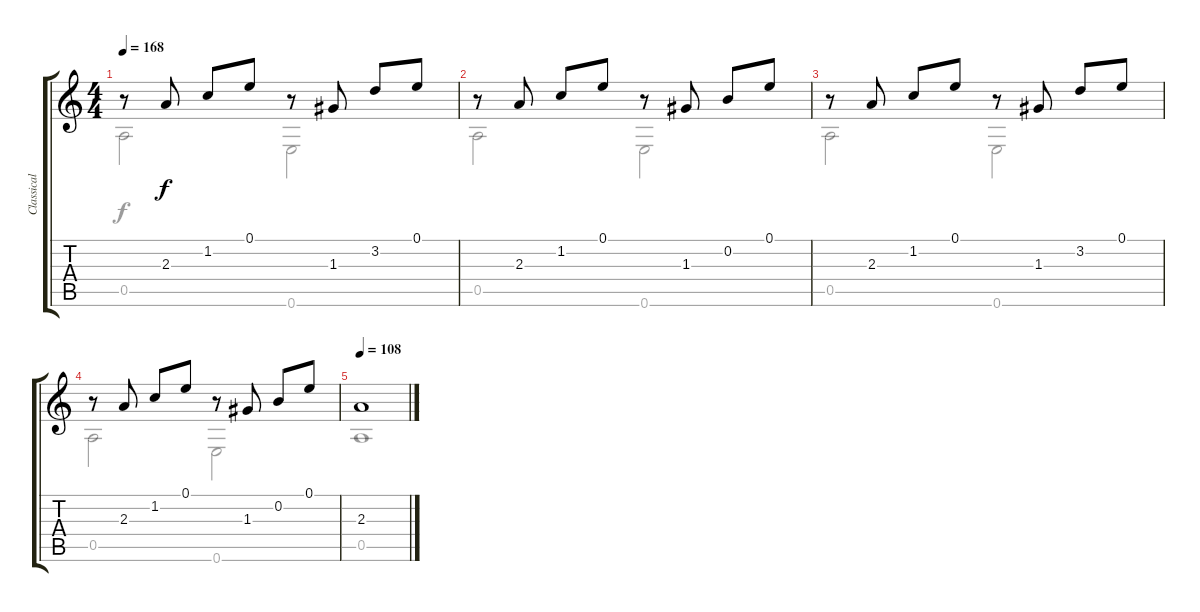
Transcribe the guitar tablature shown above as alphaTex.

\track ("Classical Guitar" "Classical ") {instrument acousticguitarnylon}
\staff {score tabs}
\tuning (E4 B3 G3 D3 A2 E2) {hide}
\voice
\ts (4 4)
\tempo 168
\clef g2
\ks c
r.8{dy f} 2.3.8 1.2.8 0.1.8 r.8 1.3.8 3.2.8 0.1.8 |
r.8 2.3.8 1.2.8 0.1.8 r.8 1.3.8 0.2.8 0.1.8 |
r.8 2.3.8 1.2.8 0.1.8 r.8 1.3.8 3.2.8 0.1.8 |
r.8 2.3.8 1.2.8 0.1.8 r.8 1.3.8 0.2.8 0.1.8 |
\tempo 108
2.3.1
\voice
\clef g2
\ottava regular
\simile none
\ks c
0.5.2{dy f} 0.6.2 |
0.5.2 0.6.2 |
0.5.2 0.6.2 |
0.5.2 0.6.2 |
0.5.1
